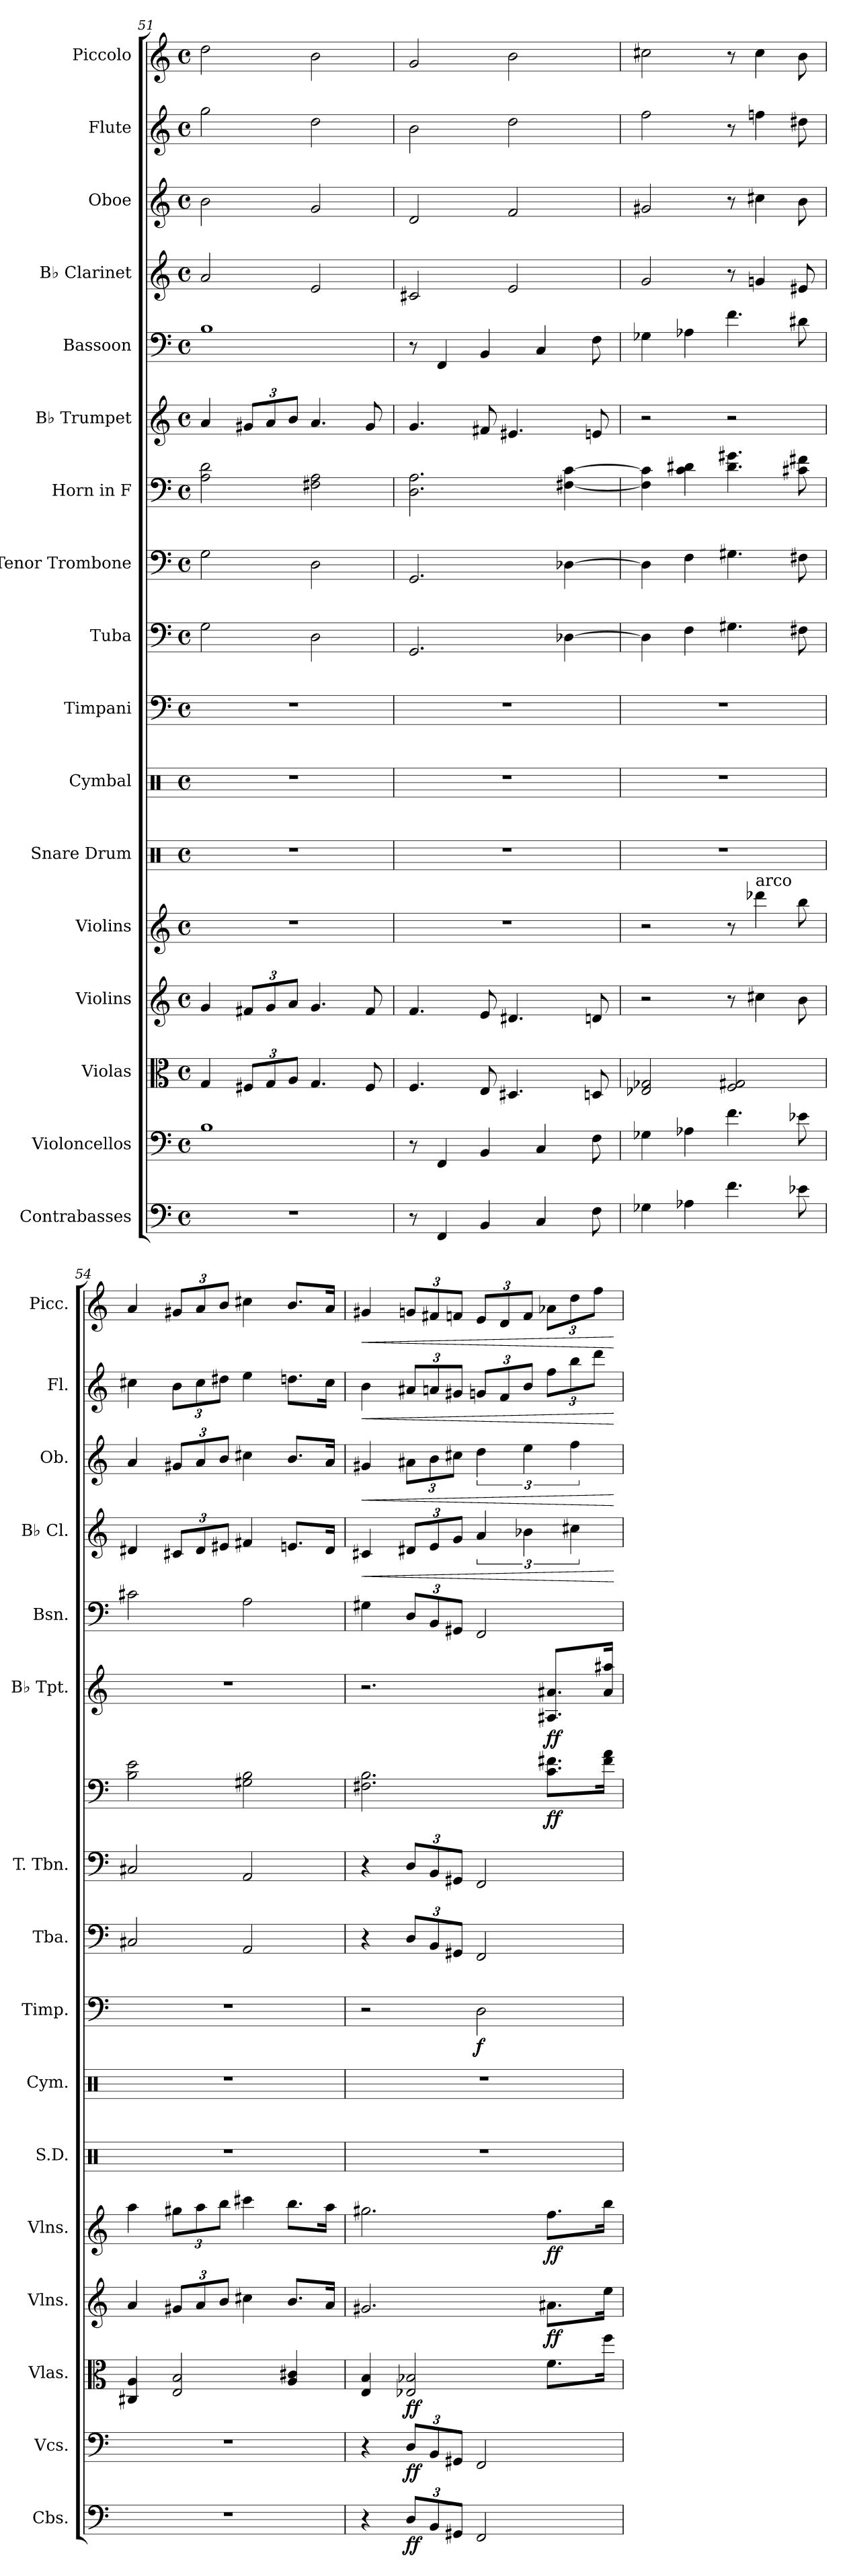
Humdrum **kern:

**kern	**dynam	**kern	**dynam	**kern	**dynam	**kern	**dynam	**kern	**dynam	**kern	**kern	**kern	**dynam	**kern	**kern	**kern	**dynam	**kern	**dynam	**kern	**kern	**dynam	**kern	**dynam	**kern	**dynam	**kern	**dynam
*part17	*part17	*part16	*part16	*part15	*part15	*part14	*part14	*part13	*part13	*part12	*part11	*part10	*part10	*part9	*part8	*part7	*part7	*part6	*part6	*part5	*part4	*part4	*part3	*part3	*part2	*part2	*part1	*part1
*staff17	*staff17	*staff16	*staff16	*staff15	*staff15	*staff14	*staff14	*staff13	*staff13	*staff12	*staff11	*staff10	*staff10	*staff9	*staff8	*staff7	*staff7	*staff6	*staff6	*staff5	*staff4	*staff4	*staff3	*staff3	*staff2	*staff2	*staff1	*staff1
*I"Contrabasses	*	*I"Violoncellos	*	*I"Violas	*	*I"Violins	*	*I"Violins	*	*I"Snare Drum	*I"Cymbal	*I"Timpani	*	*I"Tuba	*I"Tenor Trombone	*I"Horn in F	*	*I"B♭ Trumpet	*	*I"Bassoon	*I"B♭ Clarinet	*	*I"Oboe	*	*I"Flute	*	*I"Piccolo	*
*I'Cbs.	*	*I'Vcs.	*	*I'Vlas.	*	*I'Vlns.	*	*I'Vlns.	*	*I'S.D.	*I'Cym.	*I'Timp.	*	*I'Tba.	*I'T. Tbn.	*	*	*I'B♭ Tpt.	*	*I'Bsn.	*I'B♭ Cl.	*	*I'Ob.	*	*I'Fl.	*	*I'Picc.	*
!!LO:PB:g=z
*clefF4	*	*clefF4	*	*clefC3	*	*clefG2	*	*clefG2	*	*clefX	*clefX	*clefF4	*	*clefF4	*clefF4	*clefF4	*	*clefG2	*	*clefF4	*clefG2	*	*clefG2	*	*clefG2	*	*clefG2	*
*ITrd7c12	*	*	*	*	*	*	*	*	*	*	*	*	*	*	*	*ITrd4c7	*	*ITrd1c2	*	*	*ITrd1c2	*	*	*	*	*	*ITrd-7c-12	*
*k[]	*	*k[]	*	*k[]	*	*k[]	*	*k[]	*	*k[]	*k[]	*k[]	*	*k[]	*k[]	*k[b-]	*	*k[b-e-]	*	*k[]	*k[b-e-]	*	*k[]	*	*k[]	*	*k[]	*
*M4/4	*	*M4/4	*	*M4/4	*	*M4/4	*	*M4/4	*	*M4/4	*M4/4	*M4/4	*	*M4/4	*M4/4	*M4/4	*	*M4/4	*	*M4/4	*M4/4	*	*M4/4	*	*M4/4	*	*M4/4	*
*met(c)	*	*met(c)	*	*met(c)	*	*met(c)	*	*met(c)	*	*met(c)	*met(c)	*met(c)	*	*met(c)	*met(c)	*met(c)	*	*met(c)	*	*met(c)	*met(c)	*	*met(c)	*	*met(c)	*	*met(c)	*
=51	=51	=51	=51	=51	=51	=51	=51	=51	=51	=51	=51	=51	=51	=51	=51	=51	=51	=51	=51	=51	=51	=51	=51	=51	=51	=51	=51	=51
1r	.	1B	.	4G/	.	4g/	.	1r	.	1r	1r	1r	.	2G\	2G\	2D\ 2G\	.	4g/	.	1B	2g/	.	2b\	.	2gg\	.	2ddd\	.
*	*	*	*	*Xbrackettup	*	*Xbrackettup	*	*	*	*	*	*	*	*	*	*	*	*Xbrackettup	*	*	*	*	*	*	*	*	*	*
.	.	.	.	12F#X/L	.	12f#X/L	.	.	.	.	.	.	.	.	.	.	.	12f#X/L	.	.	.	.	.	.	.	.	.	.
.	.	.	.	12G/	.	12g/	.	.	.	.	.	.	.	.	.	.	.	12g/	.	.	.	.	.	.	.	.	.	.
.	.	.	.	12A/J	.	12a/J	.	.	.	.	.	.	.	.	.	.	.	12a/J	.	.	.	.	.	.	.	.	.	.
.	.	.	.	4.G/	.	4.g/	.	.	.	.	.	.	.	2D\	2D\	2BBn\ 2D\	.	4.g/	.	.	2d/	.	2g/	.	2dd\	.	2bb\	.
.	.	.	.	8F#/	.	8f#/	.	.	.	.	.	.	.	.	.	.	.	8f#/	.	.	.	.	.	.	.	.	.	.
=52	=52	=52	=52	=52	=52	=52	=52	=52	=52	=52	=52	=52	=52	=52	=52	=52	=52	=52	=52	=52	=52	=52	=52	=52	=52	=52	=52	=52
8r	.	8r	.	4.F/	.	4.f/	.	1r	.	1r	1r	1r	.	2.GG/	2.GG/	2.GG\ 2.D\	.	4.f/	.	8r	2Bn/	.	2d/	.	2b\	.	2gg/	.
4FFF/	.	4FF/	.	.	.	.	.	.	.	.	.	.	.	.	.	.	.	.	.	4FF/	.	.	.	.	.	.	.	.
4BBB/	.	4BB/	.	8E/	.	8e/	.	.	.	.	.	.	.	.	.	.	.	8en/	.	4BB/	.	.	.	.	.	.	.	.
.	.	.	.	4.D#X/	.	4.d#X/	.	.	.	.	.	.	.	.	.	.	.	4.d#X/	.	.	2d/	.	2f/	.	2dd\	.	2bb\	.
4CC/	.	4C/	.	.	.	.	.	.	.	.	.	.	.	.	.	.	.	.	.	4C/	.	.	.	.	.	.	.	.
.	.	.	.	.	.	.	.	.	.	.	.	.	.	[4D-X\	[4D-X\	[4BBn\ [4F\	.	.	.	.	.	.	.	.	.	.	.	.
8FF\	.	8F\	.	8Dn/	.	8dn/	.	.	.	.	.	.	.	.	.	.	.	8dn/	.	8F\	.	.	.	.	.	.	.	.
=53	=53	=53	=53	=53	=53	=53	=53	=53	=53	=53	=53	=53	=53	=53	=53	=53	=53	=53	=53	=53	=53	=53	=53	=53	=53	=53	=53	=53
4GG-X\	.	4G-X\	.	2E-X/ 2G-X/	.	2r	.	2r	.	1r	1r	1r	.	4D-\]	4D-\]	4BB\] 4F\]	.	2r	.	4G-X\	2f/	.	2g#X/	.	2ff\	.	2ccc#X\	.
4AA-X\	.	4A-X\	.	.	.	.	.	.	.	.	.	.	.	4F\	4F\	4F\ 4G#X\	.	.	.	4A-X\	.	.	.	.	.	.	.	.
4.F\	.	4.f\	.	2F/ 2G#X/	.	8r	.	8r	.	.	.	.	.	4.G#X\	4.G#X\	4.G#\ 4.c#X\	.	2r	.	4.f\	8r	.	8r	.	8r	.	8r	.
!	!	!	!	!	!	!	!	!LO:TX:a:t=arco	!	!	!	!	!	!	!	!	!	!	!	!	!	!	!	!	!	!	!	!
.	.	.	.	.	.	4cc#X\	.	4ddd-X\	.	.	.	.	.	.	.	.	.	.	.	.	4fn/	.	4cc#X\	.	4ffn\	.	4ccc#\	.
8E-X\	.	8e-X\	.	.	.	8b\	.	8bb\	.	.	.	.	.	8F#X\	8F#X\	8F#X\ 8Bn\	.	.	.	8d#X\	8d#X/	.	8b\	.	8dd#X\	.	8bb\	.
=54	=54	=54	=54	=54	=54	=54	=54	=54	=54	=54	=54	=54	=54	=54	=54	=54	=54	=54	=54	=54	=54	=54	=54	=54	=54	=54	=54	=54
1r	.	1r	.	4C#X/ 4A/	.	4a/	.	4aa\	.	1r	1r	1r	.	2C#X/	2C#X/	2E\ 2A\	.	1r	.	2c#X\	4c#X/	.	4a/	.	4cc#X\	.	4aa/	.
*	*	*	*	*	*	*	*	*Xbrackettup	*	*	*	*	*	*	*	*	*	*	*	*	*Xbrackettup	*	*Xbrackettup	*	*Xbrackettup	*	*Xbrackettup	*
.	.	.	.	2E/ 2B/	.	12g#X/L	.	12gg#X\L	.	.	.	.	.	.	.	.	.	.	.	.	12Bn/L	.	12g#X/L	.	12b\L	.	12gg#X/L	.
.	.	.	.	.	.	12a/	.	12aa\	.	.	.	.	.	.	.	.	.	.	.	.	12c#/	.	12a/	.	12cc#\	.	12aa/	.
.	.	.	.	.	.	12b/J	.	12bb\J	.	.	.	.	.	.	.	.	.	.	.	.	12d#X/J	.	12b/J	.	12dd#X\J	.	12bb/J	.
.	.	.	.	.	.	4cc#X\	.	4ccc#X\	.	.	.	.	.	2AA/	2AA/	2C#X\ 2E\	.	.	.	2A\	4en/	.	4cc#X\	.	4ee\	.	4ccc#X\	.
.	.	.	.	4A/ 4c#X/	.	8.b/L	.	8.bb\L	.	.	.	.	.	.	.	.	.	.	.	.	8.dn/L	.	8.b/L	.	8.ddn\L	.	8.bb/L	.
.	.	.	.	.	.	16a/Jk	.	16aa\Jk	.	.	.	.	.	.	.	.	.	.	.	.	16c#/Jk	.	16a/Jk	.	16cc#\Jk	.	16aa/Jk	.
!!LO:PB:g=z
=55	=55	=55	=55	=55	=55	=55	=55	=55	=55	=55	=55	=55	=55	=55	=55	=55	=55	=55	=55	=55	=55	=55	=55	=55	=55	=55	=55	=55
!	!	!	!	!	!	!	!	!	!	!	!	!	!	!	!	!	!	!	!	!	!	!LO:HP:b	!	!LO:HP:b	!	!LO:HP:b	!	!LO:HP:b
4r	.	4r	.	4E/ 4B/	.	2.g#X/	.	2.gg#X\	.	1r	1r	2r	.	4r	4r	2.BBn\ 2.E\	.	2.r	.	4G#X\	4Bn/	<	4g#X/	<	4b\	<	4gg#X/	<
*Xbrackettup	*	*Xbrackettup	*	*	*	*	*	*	*	*	*	*	*	*Xbrackettup	*Xbrackettup	*	*	*	*	*Xbrackettup	*	*	*	*	*	*	*	*
!	!LO:DY:b	!	!LO:DY:b	!	!LO:DY:b	!	!	!	!	!	!	!	!	!	!	!	!	!	!	!	!	!	!	!	!	!	!	!
12DD/L	ff	12D/L	ff	2E-X/ 2B-X/	ff	.	.	.	.	.	.	.	.	12D/L	12D/L	.	.	.	.	12D/L	12c#X/L	.	12a#X\L	.	12a#X/L	.	12ggn/L	.
12BBB/	.	12BB/	.	.	.	.	.	.	.	.	.	.	.	12BB/	12BB/	.	.	.	.	12BB/	12d/	.	12b\	.	12an/	.	12ff#X/	.
12GGG#X/J	.	12GG#X/J	.	.	.	.	.	.	.	.	.	.	.	12GG#X/J	12GG#X/J	.	.	.	.	12GG#X/J	12f/J	.	12cc#X\J	.	12g#X/J	.	12ffn/J	.
*	*	*	*	*	*	*	*	*	*	*	*	*	*	*	*	*	*	*	*	*	*brackettup	*	*brackettup	*	*	*	*	*
!	!	!	!	!	!	!	!	!	!	!	!	!	!LO:DY:b	!	!	!	!	!	!	!	!	!	!	!	!	!	!	!
2FFF/	.	2FF/	.	.	.	.	.	.	.	.	.	2D\	f	2FF/	2FF/	.	.	.	.	2FF/	6g/	.	6dd\	.	12gn/L	.	12ee/L	.
.	.	.	.	.	.	.	.	.	.	.	.	.	.	.	.	.	.	.	.	.	.	.	.	.	12f/	.	12dd/	.
.	.	.	.	.	.	.	.	.	.	.	.	.	.	.	.	.	.	.	.	.	6a-X\	.	6ee\	.	12b/J	.	12ff/J	.
!	!	!	!	!	!	!	!LO:DY:b	!	!LO:DY:b	!	!	!	!	!	!	!	!LO:DY:b	!	!LO:DY:b	!	!	!	!	!	!	!	!	!
.	.	.	.	8.f\L	.	8.a#X\L	ff	8.ff\L	ff	.	.	.	.	.	.	8.F\ 8.Bn\L	ff	8.G#X/ 8.g#X/L	ff	.	.	.	.	.	12ff\L	.	12aa-X\L	.
.	.	.	.	.	.	.	.	.	.	.	.	.	.	.	.	.	.	.	.	.	6bn\	.	6ff\	.	12bb\	.	12ddd\	.
.	.	.	.	.	.	.	.	.	.	.	.	.	.	.	.	.	.	.	.	.	.	.	.	.	12ddd\J	.	12fff\J	.
.	.	.	.	16ff\Jk	.	16ee\Jk	.	16bb\Jk	.	.	.	.	.	.	.	16B\ 16d\Jk	.	16g#/ 16gg#X/Jk	.	.	.	.	.	.	.	.	.	.
.	.	.	.	.	.	.	.	.	.	.	.	.	.	.	.	.	.	.	.	.	.	[	.	[	.	[	.	[
=	=	=	=	=	=	=	=	=	=	=	=	=	=	=	=	=	=	=	=	=	=	=	=	=	=	=	=	=
*-	*-	*-	*-	*-	*-	*-	*-	*-	*-	*-	*-	*-	*-	*-	*-	*-	*-	*-	*-	*-	*-	*-	*-	*-	*-	*-	*-	*-
